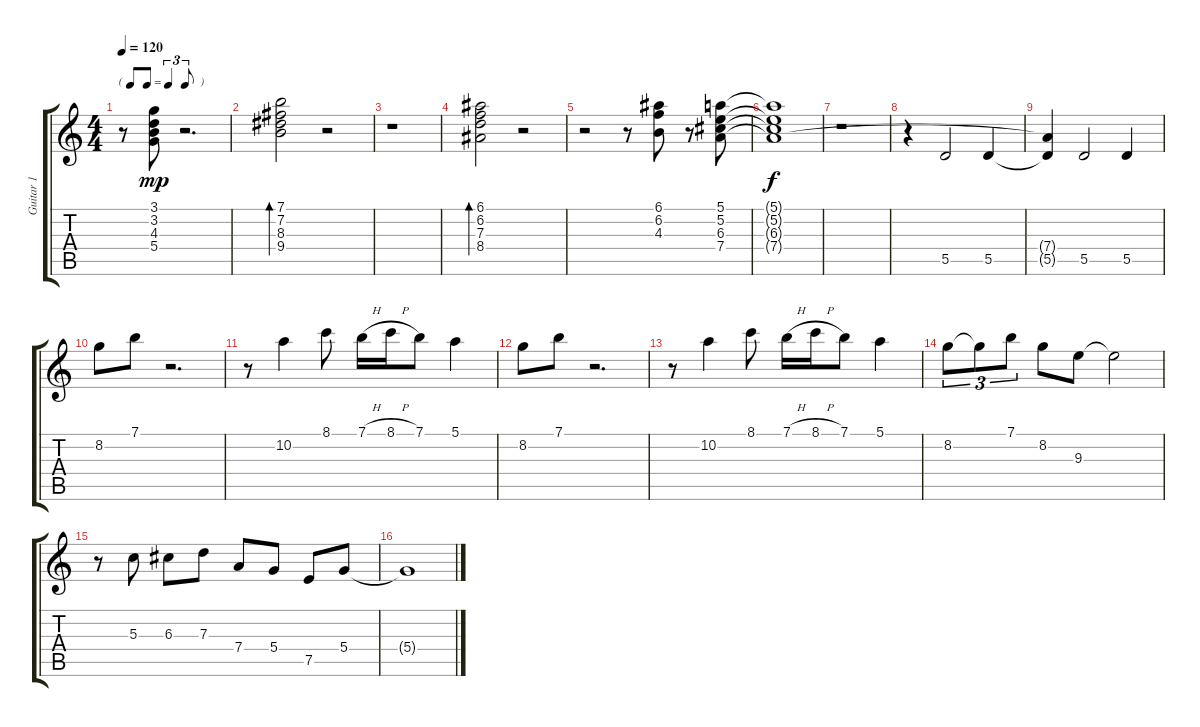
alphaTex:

\track ("Guitar 1" "Guitar 1") {instrument electricguitarjazz}
\staff {score tabs}
\tuning (E4 B3 G3 D3 A2 E2) {hide}
\ts (4 4)
\tf triplet8th
\tempo 120
\clef g2
\ks c
r.8{dy mp} (3.1 3.2 4.3 5.4).8 r.2{d} |
(7.1 7.2 8.3 9.4).2{bd 240} r.2 |
r.1 |
(6.1 6.2 7.3 8.4).2{bd 240} r.2 |
r.2 r.8 (6.1 6.2 4.3).8 r.8 (5.1 5.2 6.3 7.4).8 |
(5.1{t} 5.2{t} 6.3{t} 7.4{t}).1{dy f} |
r.1 |
r.4 5.5.2 5.5.4 |
(7.4{t} 5.5{t}).4 5.5.2 5.5.4 |
8.2.8 7.1.8 r.2{d} |
r.8 10.2.4 8.1.8 7.1{h}.16 8.1{h}.16 7.1.8 5.1.4 |
8.2.8 7.1.8 r.2{d} |
r.8 10.2.4 8.1.8 7.1{h}.16 8.1{h}.16 7.1.8 5.1.4 |
8.2.8{tu (3 2)} 8.2{t}.8{tu (3 2)} 7.1.8{tu (3 2)} 8.2.8 9.3.8 9.3{t}.2 |
r.8 5.3.8 6.3.8 7.3.8 7.4.8 5.4.8 7.5.8 5.4.8 |
5.4{t}.1
